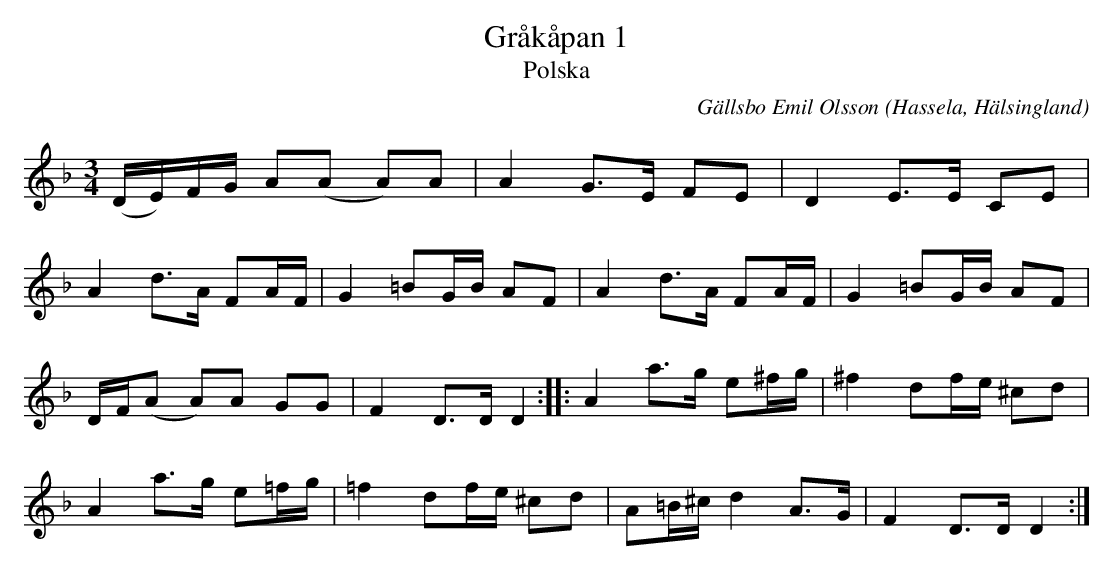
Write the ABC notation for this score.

X:1
T:Gråkåpan 1
T:Polska
C:Gällsbo Emil Olsson
O:Hassela, Hälsingland
L:1/16
M:3/4
K:Dm
V:1
(DE)FG A2(A2 A2)A2 | A4 G3E F2E2 | D4 E3E C2E2 |
A4 d3A F2AF | G4 =B2GB A2F2 | A4 d3A F2AF | G4 =B2GB A2F2 |
DF(A2 A2)A2 G2G2 | F4 D3D D4 :: A4 a3g e2^fg | ^f4 d2fe ^c2d2 |
A4 a3g e2=fg | =f4 d2fe ^c2d2 | A2=B^c d4 A3G | F4 D3D D4 :|
